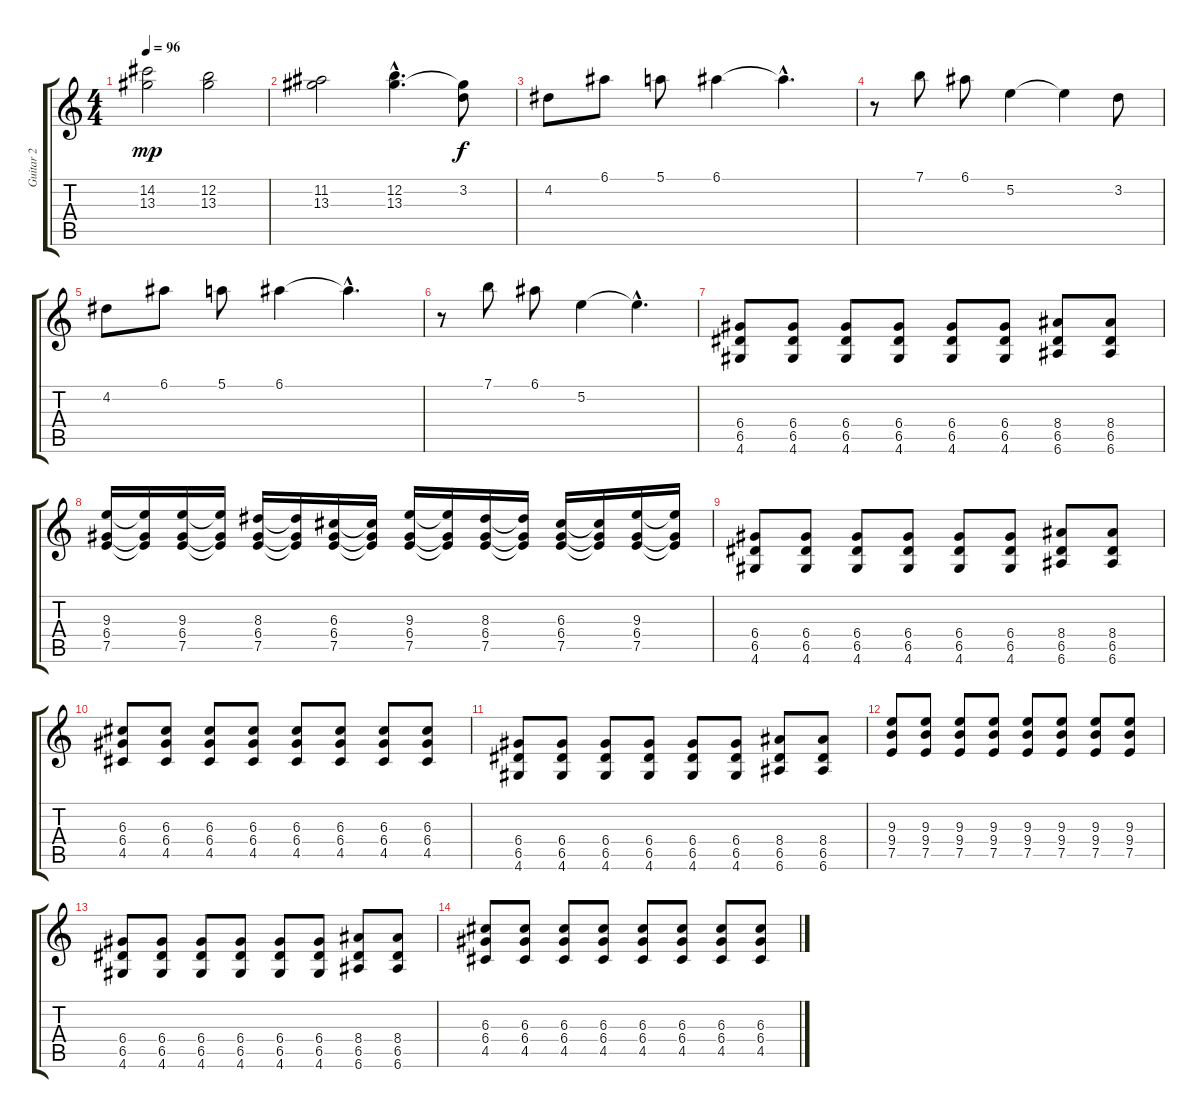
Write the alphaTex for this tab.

\track ("Guitar 2" "Guitar 2") {instrument distortionguitar}
\staff {score tabs}
\tuning (E4 B3 G3 D3 A2 E2) {hide}
\ts (4 4)
\tempo 96
\clef g2
\ks c
(14.2 13.3).2{dy mp volume 9 balance 8 instrument electricguitarjazz} (12.2 13.3).2 |
(11.2 13.3).2 (12.2{hac} 13.3{hac}).4{d} (3.2 13.3{t}).8{dy f volume 14 balance 16 instrument distortionguitar} |
4.2.8 6.1.8 5.1.8 6.1.4 6.1{hac t}.4{d} |
r.8 7.1.8 6.1.8 5.2.4 5.2{t}.4 3.2.8 |
4.2.8 6.1.8 5.1.8 6.1.4 6.1{hac t}.4{d} |
r.8 7.1.8 6.1.8 5.2.4 5.2{hac t}.4{d} |
(6.4 6.5 4.6).8{volume 13 instrument distortionguitar} (6.4 6.5 4.6).8 (6.4 6.5 4.6).8 (6.4 6.5 4.6).8 (6.4 6.5 4.6).8 (6.4 6.5 4.6).8 (8.4 6.5 6.6).8 (8.4 6.5 6.6).8 |
(9.3 6.4 7.5).16 (9.3{t} 6.4{t} 7.5{t}).16 (9.3 6.4 7.5).16 (9.3{t} 6.4{t} 7.5{t}).16 (8.3 6.4 7.5).16 (8.3{t} 6.4{t} 7.5{t}).16 (6.3 6.4 7.5).16 (6.3{t} 6.4{t} 7.5{t}).16 (9.3 6.4 7.5).16 (9.3{t} 6.4{t} 7.5{t}).16 (8.3 6.4 7.5).16 (8.3{t} 6.4{t} 7.5{t}).16 (6.3 6.4 7.5).16 (6.3{t} 6.4{t} 7.5{t}).16 (9.3 6.4 7.5).16 (9.3{t} 6.4{t} 7.5{t}).16 |
(6.4 6.5 4.6).8{volume 13 instrument distortionguitar} (6.4 6.5 4.6).8 (6.4 6.5 4.6).8 (6.4 6.5 4.6).8 (6.4 6.5 4.6).8 (6.4 6.5 4.6).8 (8.4 6.5 6.6).8 (8.4 6.5 6.6).8 |
(6.3 6.4 4.5).8 (6.3 6.4 4.5).8 (6.3 6.4 4.5).8 (6.3 6.4 4.5).8 (6.3 6.4 4.5).8 (6.3 6.4 4.5).8 (6.3 6.4 4.5).8 (6.3 6.4 4.5).8 |
(6.4 6.5 4.6).8{volume 13 instrument distortionguitar} (6.4 6.5 4.6).8 (6.4 6.5 4.6).8 (6.4 6.5 4.6).8 (6.4 6.5 4.6).8 (6.4 6.5 4.6).8 (8.4 6.5 6.6).8 (8.4 6.5 6.6).8 |
(9.3 9.4 7.5).8 (9.3 9.4 7.5).8 (9.3 9.4 7.5).8 (9.3 9.4 7.5).8 (9.3 9.4 7.5).8 (9.3 9.4 7.5).8 (9.3 9.4 7.5).8 (9.3 9.4 7.5).8 |
(6.4 6.5 4.6).8{volume 13 instrument distortionguitar} (6.4 6.5 4.6).8 (6.4 6.5 4.6).8 (6.4 6.5 4.6).8 (6.4 6.5 4.6).8 (6.4 6.5 4.6).8 (8.4 6.5 6.6).8 (8.4 6.5 6.6).8 |
(6.3 6.4 4.5).8 (6.3 6.4 4.5).8 (6.3 6.4 4.5).8 (6.3 6.4 4.5).8 (6.3 6.4 4.5).8 (6.3 6.4 4.5).8 (6.3 6.4 4.5).8 (6.3 6.4 4.5).8
